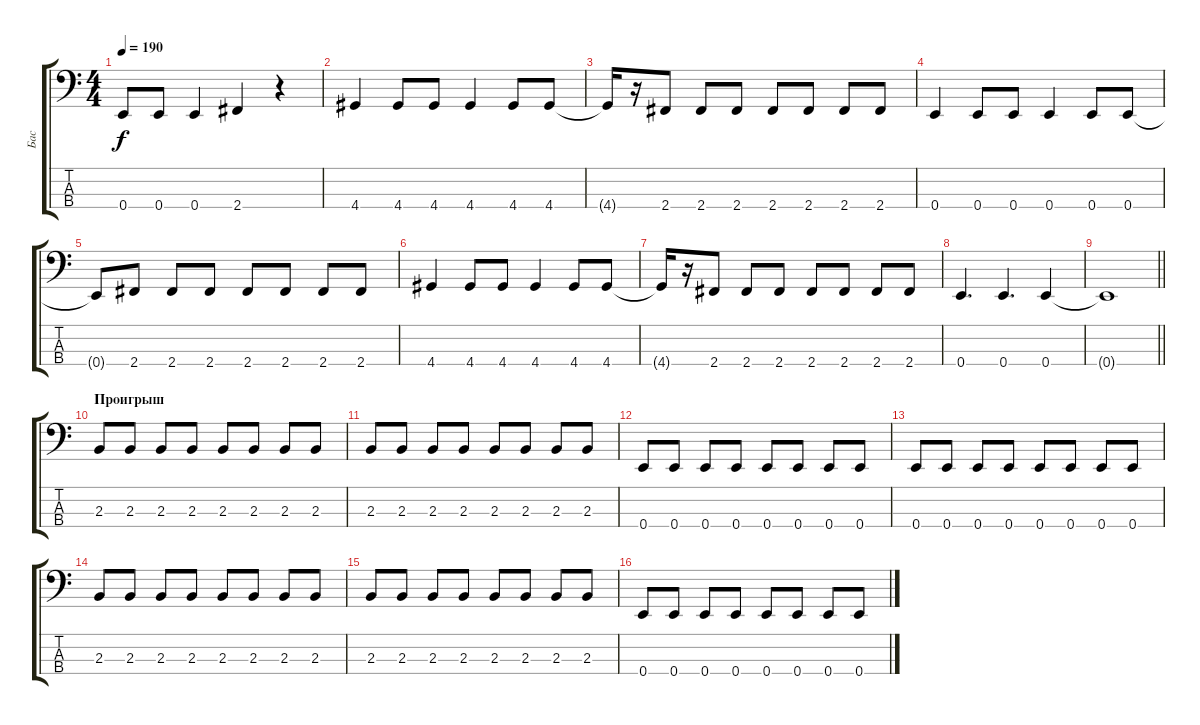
\track ("Бас" "Бас") {instrument electricbassfinger}
\staff {score tabs}
\tuning (G2 D2 A1 E1) {hide}
\ts (4 4)
\tempo 190
\clef f4
\ks c
0.4{t}.8{dy f} 0.4.8 0.4.4 2.4.4 r.4 |
4.4.4 4.4.8 4.4.8 4.4.4 4.4.8 4.4.8 |
4.4{t}.16 r.16 2.4.8 2.4.8 2.4.8 2.4.8 2.4.8 2.4.8 2.4.8 |
0.4.4 0.4.8 0.4.8 0.4.4 0.4.8 0.4.8 |
0.4{t}.8 2.4.8 2.4.8 2.4.8 2.4.8 2.4.8 2.4.8 2.4.8 |
4.4.4 4.4.8 4.4.8 4.4.4 4.4.8 4.4.8 |
4.4{t}.16 r.16 2.4.8 2.4.8 2.4.8 2.4.8 2.4.8 2.4.8 2.4.8 |
0.4.4{d} 0.4.4{d} 0.4.4 |
\barLineRight lightlight
0.4{t}.1 |
\section ("" "Проигрыш")
2.3.8 2.3.8 2.3.8 2.3.8 2.3.8 2.3.8 2.3.8 2.3.8 |
2.3.8 2.3.8 2.3.8 2.3.8 2.3.8 2.3.8 2.3.8 2.3.8 |
0.4.8 0.4.8 0.4.8 0.4.8 0.4.8 0.4.8 0.4.8 0.4.8 |
0.4.8 0.4.8 0.4.8 0.4.8 0.4.8 0.4.8 0.4.8 0.4.8 |
2.3.8 2.3.8 2.3.8 2.3.8 2.3.8 2.3.8 2.3.8 2.3.8 |
2.3.8 2.3.8 2.3.8 2.3.8 2.3.8 2.3.8 2.3.8 2.3.8 |
0.4.8 0.4.8 0.4.8 0.4.8 0.4.8 0.4.8 0.4.8 0.4.8
